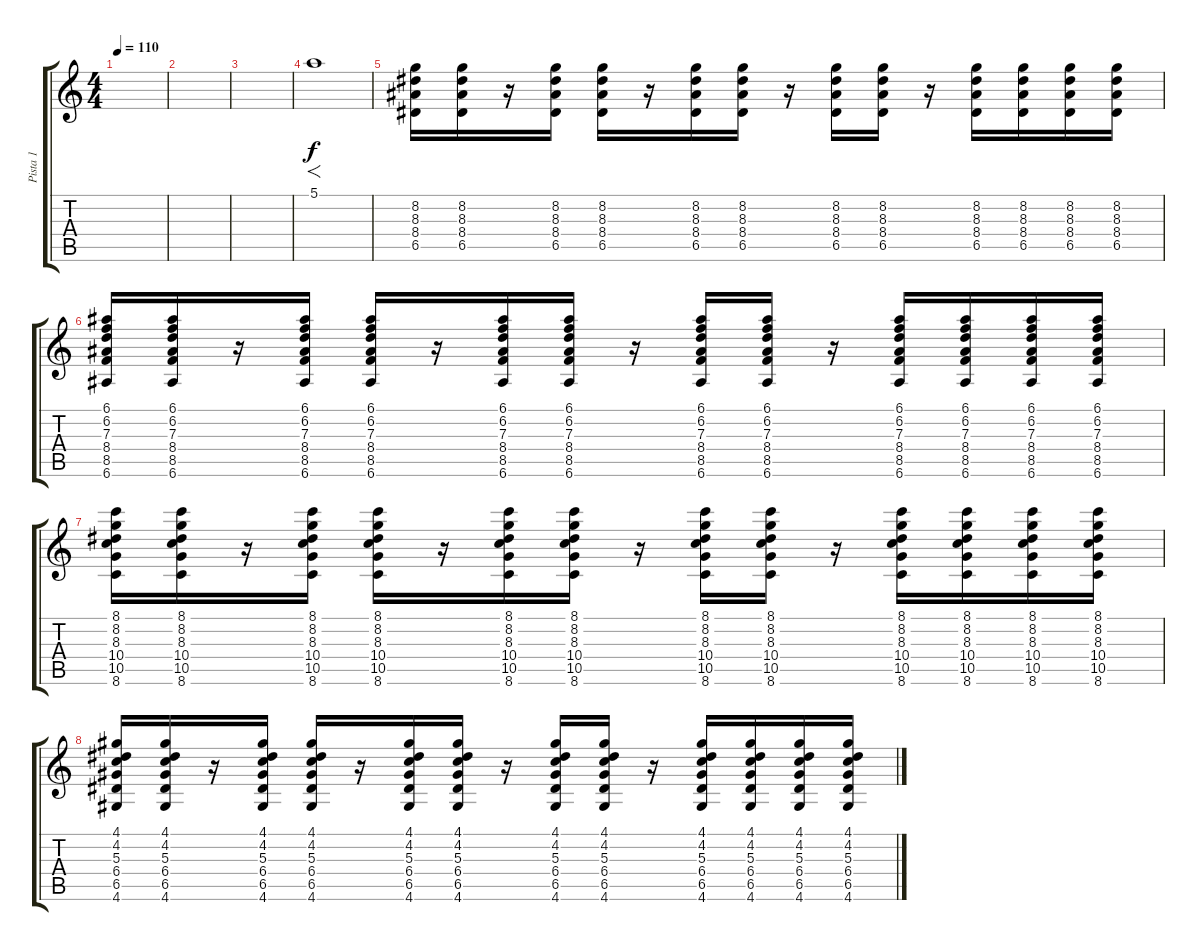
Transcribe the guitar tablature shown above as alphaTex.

\track ("Pista 1" "Pista 1") {instrument overdrivenguitar}
\staff {score tabs}
\tuning (E4 B3 G3 D3 A2 E2) {hide}
\ts (4 4)
\tempo 110
\clef g2
\ks c
|
|
|
5.1.1{f} |
(8.2 8.3 8.4 6.5).16 (8.2 8.3 8.4 6.5).16 r.16 (8.2 8.3 8.4 6.5).16 (8.2 8.3 8.4 6.5).16 r.16 (8.2 8.3 8.4 6.5).16 (8.2 8.3 8.4 6.5).16 r.16 (8.2 8.3 8.4 6.5).16 (8.2 8.3 8.4 6.5).16 r.16 (8.2 8.3 8.4 6.5).16 (8.2 8.3 8.4 6.5).16 (8.2 8.3 8.4 6.5).16 (8.2 8.3 8.4 6.5).16 |
(6.1 6.2 7.3 8.4 8.5 6.6).16 (6.1 6.2 7.3 8.4 8.5 6.6).16 r.16 (6.1 6.2 7.3 8.4 8.5 6.6).16 (6.1 6.2 7.3 8.4 8.5 6.6).16 r.16 (6.1 6.2 7.3 8.4 8.5 6.6).16 (6.1 6.2 7.3 8.4 8.5 6.6).16 r.16 (6.1 6.2 7.3 8.4 8.5 6.6).16 (6.1 6.2 7.3 8.4 8.5 6.6).16 r.16 (6.1 6.2 7.3 8.4 8.5 6.6).16 (6.1 6.2 7.3 8.4 8.5 6.6).16 (6.1 6.2 7.3 8.4 8.5 6.6).16 (6.1 6.2 7.3 8.4 8.5 6.6).16 |
(8.1 8.2 8.3 10.4 10.5 8.6).16 (8.1 8.2 8.3 10.4 10.5 8.6).16 r.16 (8.1 8.2 8.3 10.4 10.5 8.6).16 (8.1 8.2 8.3 10.4 10.5 8.6).16 r.16 (8.1 8.2 8.3 10.4 10.5 8.6).16 (8.1 8.2 8.3 10.4 10.5 8.6).16 r.16 (8.1 8.2 8.3 10.4 10.5 8.6).16 (8.1 8.2 8.3 10.4 10.5 8.6).16 r.16 (8.1 8.2 8.3 10.4 10.5 8.6).16 (8.1 8.2 8.3 10.4 10.5 8.6).16 (8.1 8.2 8.3 10.4 10.5 8.6).16 (8.1 8.2 8.3 10.4 10.5 8.6).16 |
(4.1 4.2 5.3 6.4 6.5 4.6).16 (4.1 4.2 5.3 6.4 6.5 4.6).16 r.16 (4.1 4.2 5.3 6.4 6.5 4.6).16 (4.1 4.2 5.3 6.4 6.5 4.6).16 r.16 (4.1 4.2 5.3 6.4 6.5 4.6).16 (4.1 4.2 5.3 6.4 6.5 4.6).16 r.16 (4.1 4.2 5.3 6.4 6.5 4.6).16 (4.1 4.2 5.3 6.4 6.5 4.6).16 r.16 (4.1 4.2 5.3 6.4 6.5 4.6).16 (4.1 4.2 5.3 6.4 6.5 4.6).16 (4.1 4.2 5.3 6.4 6.5 4.6).16 (4.1 4.2 5.3 6.4 6.5 4.6).16
